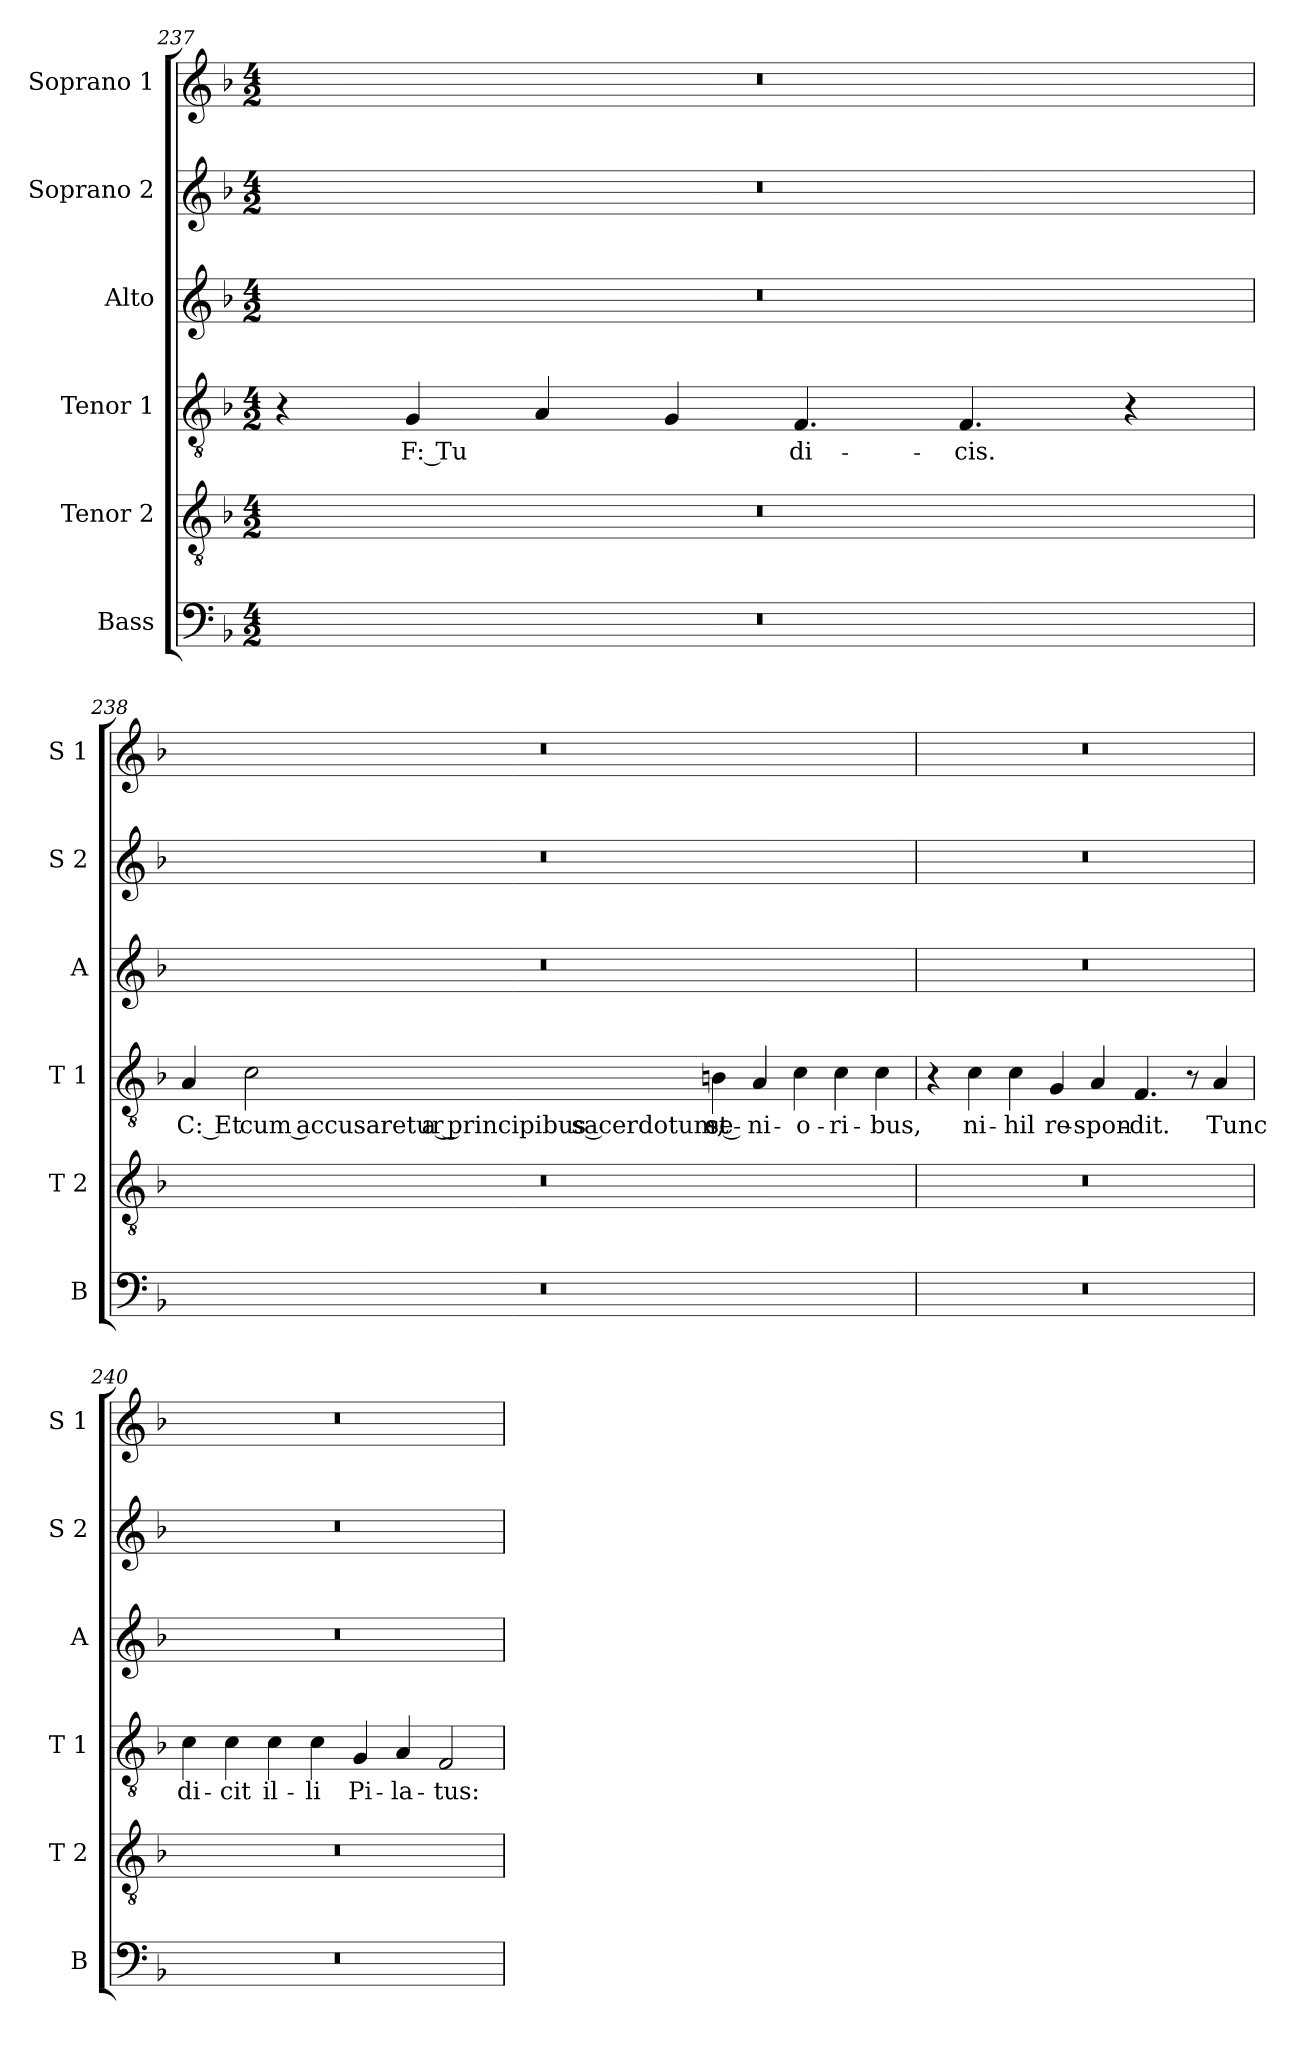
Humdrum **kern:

**kern	**kern	**kern	**text	**kern	**kern	**kern
*part6	*part5	*part4	*part4	*part3	*part2	*part1
*staff6	*staff5	*staff4	*staff4	*staff3	*staff2	*staff1
*I"Bass	*I"Tenor 2	*I"Tenor 1	*	*I"Alto	*I"Soprano 2	*I"Soprano 1
*I'B	*I'T 2	*I'T 1	*	*I'A	*I'S 2	*I'S 1
!!LO:LB:g=z
*clefF4	*clefGv2	*clefGv2	*	*clefG2	*clefG2	*clefG2
*k[b-]	*k[b-]	*k[b-]	*	*k[b-]	*k[b-]	*k[b-]
*F:	*F:	*F:	*	*F:	*F:	*F:
*M4/2	*M4/2	*M4/2	*	*M4/2	*M4/2	*M4/2
=237	=237	=237	=237	=237	=237	=237
0r	0r	4r	.	0r	0r	0r
!	!	!	!LO:LY:b	!	!	!
.	.	4G/	F: Tu	.	.	.
.	.	4A/	.	.	.	.
.	.	4G/	.	.	.	.
!	!	!	!LO:LY:b	!	!	!
.	.	4.F/	di-	.	.	.
!	!	!	!LO:LY:b	!	!	!
.	.	4.F/	-cis.	.	.	.
.	.	4r	.	.	.	.
=238	=238	=238	=238	=238	=238	=238
!	!	!	!LO:LY:b	!	!	!
0r	0r	4A/	C: Et	0r	0r	0r
!	!	!	!LO:LY:b	!	!	!
.	.	2c\	cum accusaretur a principibus sacerdotum, et	.	.	.
!	!	!	!LO:LY:b	!	!	!
.	.	4Bn\	se-	.	.	.
!	!	!	!LO:LY:b	!	!	!
.	.	4A/	-ni-	.	.	.
!	!	!	!LO:LY:b	!	!	!
.	.	4c\	-o-	.	.	.
!	!	!	!LO:LY:b	!	!	!
.	.	4c\	-ri-	.	.	.
!	!	!	!LO:LY:b	!	!	!
.	.	4c\	-bus,	.	.	.
=239	=239	=239	=239	=239	=239	=239
0r	0r	4r	.	0r	0r	0r
!	!	!	!LO:LY:b	!	!	!
.	.	4c\	ni-	.	.	.
!	!	!	!LO:LY:b	!	!	!
.	.	4c\	-hil	.	.	.
!	!	!	!LO:LY:b	!	!	!
.	.	4G/	re-	.	.	.
!	!	!	!LO:LY:b	!	!	!
.	.	4A/	-spon-	.	.	.
!	!	!	!LO:LY:b	!	!	!
.	.	4.F/	-dit.	.	.	.
.	.	8r	.	.	.	.
!	!	!	!LO:LY:b	!	!	!
.	.	4A/	Tunc	.	.	.
!!LO:PB:g=z
=240	=240	=240	=240	=240	=240	=240
!	!	!	!LO:LY:b	!	!	!
0r	0r	4c\	di-	0r	0r	0r
!	!	!	!LO:LY:b	!	!	!
.	.	4c\	-cit	.	.	.
!	!	!	!LO:LY:b	!	!	!
.	.	4c\	il-	.	.	.
!	!	!	!LO:LY:b	!	!	!
.	.	4c\	-li	.	.	.
!	!	!	!LO:LY:b	!	!	!
.	.	4G/	Pi-	.	.	.
!	!	!	!LO:LY:b	!	!	!
.	.	4A/	-la-	.	.	.
!	!	!	!LO:LY:b	!	!	!
.	.	2F/	-tus:	.	.	.
=	=	=	=	=	=	=
*-	*-	*-	*-	*-	*-	*-
